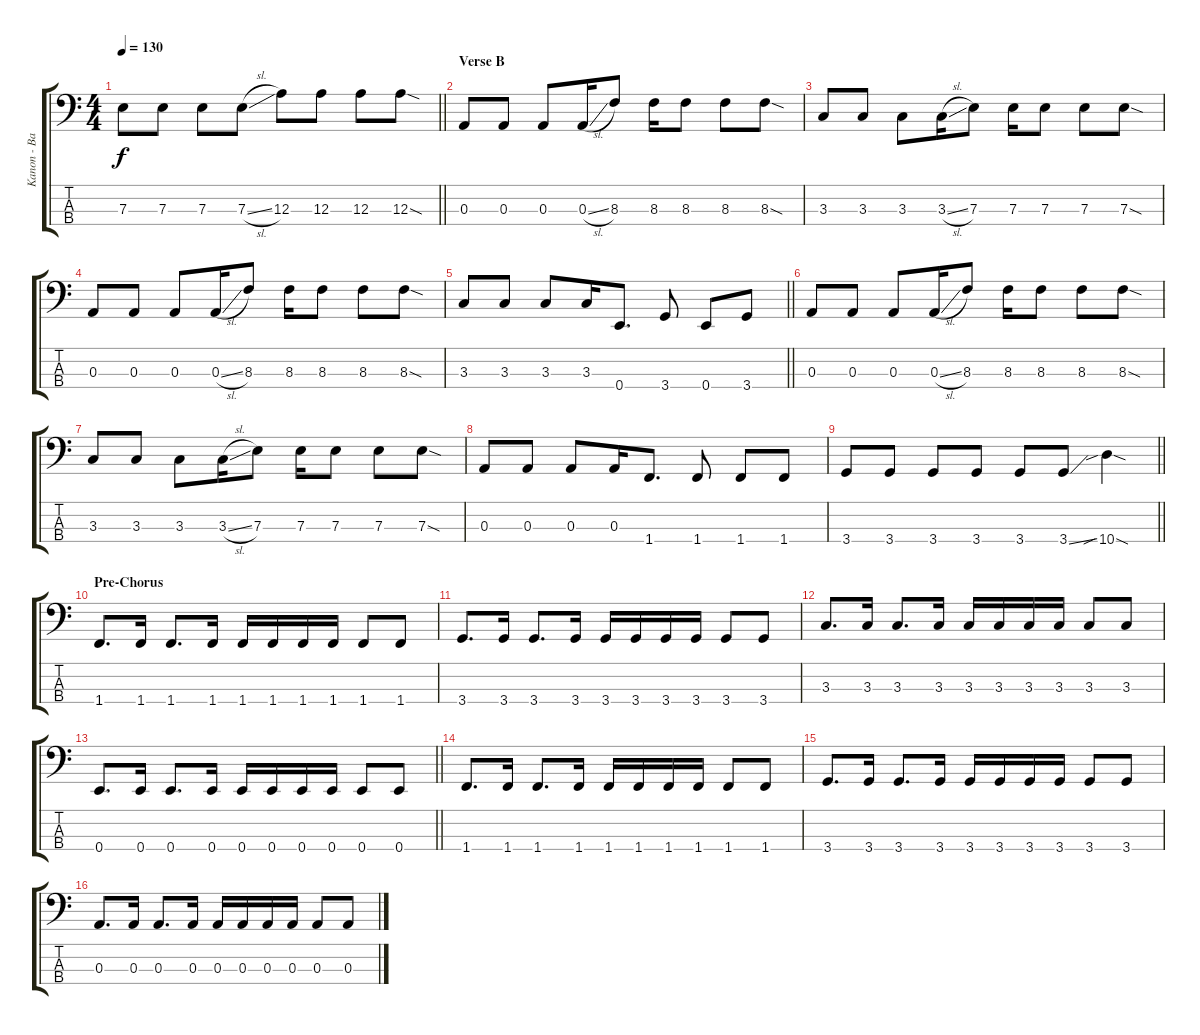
\track ("Kanon - Bass" "Kanon - Ba") {instrument electricbassfinger}
\staff {score tabs}
\tuning (G2 D2 A1 E1) {hide}
\ts (4 4)
\tempo 130
\clef f4
\barLineRight lightlight
\ks c
7.3.8{dy f} 7.3.8 7.3.8 7.3{sl}.8 12.3.8 12.3.8 12.3.8 12.3{sod}.8 |
\section ("" "Verse B")
0.3.8 0.3.8 0.3.8 0.3{sl}.16 8.3.8 8.3.16 8.3.8 8.3.8 8.3{sod}.8 |
3.3.8 3.3.8 3.3.8 3.3{sl}.16 7.3.8 7.3.16 7.3.8 7.3.8 7.3{sod}.8 |
0.3.8 0.3.8 0.3.8 0.3{sl}.16 8.3.8 8.3.16 8.3.8 8.3.8 8.3{sod}.8 |
\barLineRight lightlight
3.3.8 3.3.8 3.3.8 3.3.16 0.4.8{d} 3.4.8 0.4.8 3.4.8 |
0.3.8 0.3.8 0.3.8 0.3{sl}.16 8.3.8 8.3.16 8.3.8 8.3.8 8.3{sod}.8 |
3.3.8 3.3.8 3.3.8 3.3{sl}.16 7.3.8 7.3.16 7.3.8 7.3.8 7.3{sod}.8 |
0.3.8 0.3.8 0.3.8 0.3.16 1.4.8{d} 1.4.8 1.4.8 1.4.8 |
\barLineRight lightlight
3.4.8 3.4.8 3.4.8 3.4.8 3.4.8 3.4{ss}.8 10.4{sib sod}.4 |
\section ("" "Pre-Chorus")
1.4.8{d} 1.4.16 1.4.8{d} 1.4.16 1.4.16 1.4.16 1.4.16 1.4.16 1.4.8 1.4.8 |
3.4.8{d} 3.4.16 3.4.8{d} 3.4.16 3.4.16 3.4.16 3.4.16 3.4.16 3.4.8 3.4.8 |
3.3.8{d} 3.3.16 3.3.8{d} 3.3.16 3.3.16 3.3.16 3.3.16 3.3.16 3.3.8 3.3.8 |
\barLineRight lightlight
0.4.8{d} 0.4.16 0.4.8{d} 0.4.16 0.4.16 0.4.16 0.4.16 0.4.16 0.4.8 0.4.8 |
1.4.8{d} 1.4.16 1.4.8{d} 1.4.16 1.4.16 1.4.16 1.4.16 1.4.16 1.4.8 1.4.8 |
3.4.8{d} 3.4.16 3.4.8{d} 3.4.16 3.4.16 3.4.16 3.4.16 3.4.16 3.4.8 3.4.8 |
0.3.8{d} 0.3.16 0.3.8{d} 0.3.16 0.3.16 0.3.16 0.3.16 0.3.16 0.3.8 0.3.8
